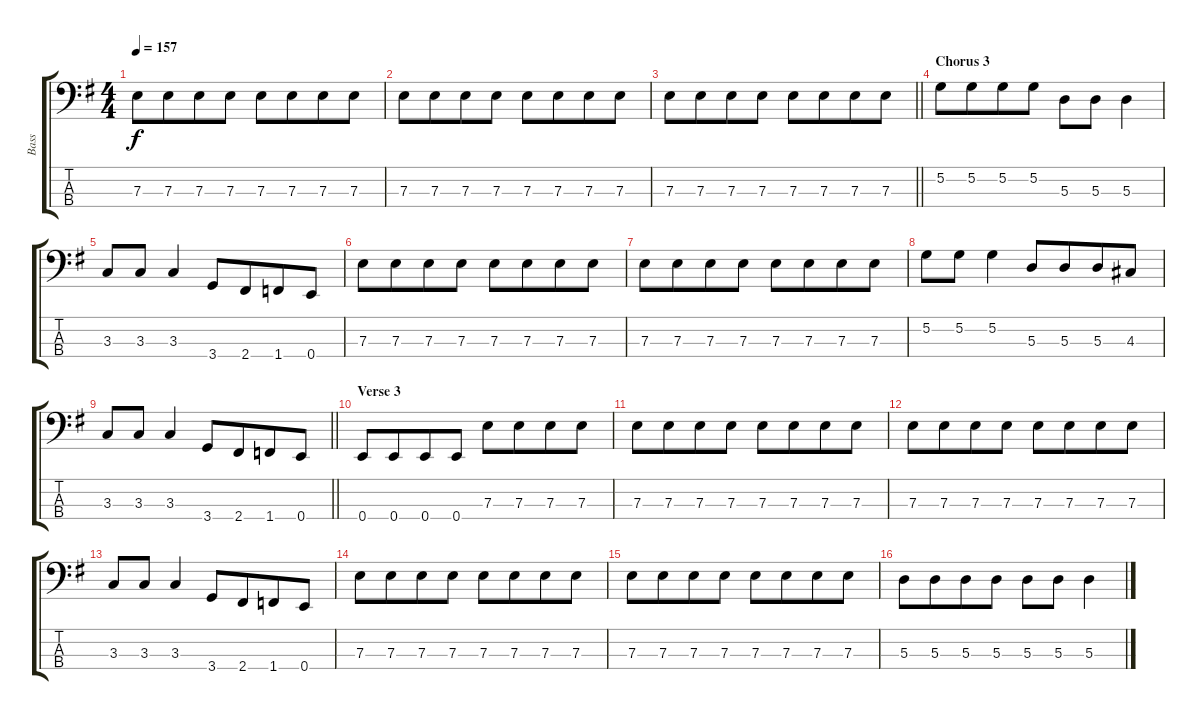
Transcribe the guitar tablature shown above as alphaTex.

\track ("Bass" "Bass") {instrument electricbassfinger}
\staff {score tabs}
\tuning (G2 D2 A1 E1) {hide}
\ts (4 4)
\tempo 157
\clef f4
\ks g
7.3.8{dy f} 7.3.8{beam merge} 7.3.8 7.3.8 7.3.8 7.3.8{beam merge} 7.3.8 7.3.8 |
7.3.8 7.3.8{beam merge} 7.3.8 7.3.8 7.3.8 7.3.8{beam merge} 7.3.8 7.3.8 |
\barLineRight lightlight
7.3.8 7.3.8{beam merge} 7.3.8 7.3.8 7.3.8 7.3.8{beam merge} 7.3.8 7.3.8 |
\section ("" "Chorus 3")
5.2.8 5.2.8{beam merge} 5.2.8 5.2.8 5.3.8 5.3.8 5.3.4 |
3.3.8 3.3.8 3.3.4 3.4.8 2.4.8{beam merge} 1.4.8 0.4.8 |
7.3.8 7.3.8{beam merge} 7.3.8 7.3.8 7.3.8 7.3.8{beam merge} 7.3.8 7.3.8 |
7.3.8 7.3.8{beam merge} 7.3.8 7.3.8 7.3.8 7.3.8{beam merge} 7.3.8 7.3.8 |
5.2.8 5.2.8 5.2.4 5.3.8 5.3.8{beam merge} 5.3.8 4.3.8 |
\barLineRight lightlight
3.3.8 3.3.8 3.3.4 3.4.8 2.4.8{beam merge} 1.4.8 0.4.8 |
\section ("" "Verse 3")
0.4.8 0.4.8{beam merge} 0.4.8 0.4.8 7.3.8 7.3.8{beam merge} 7.3.8 7.3.8 |
7.3.8 7.3.8{beam merge} 7.3.8 7.3.8 7.3.8 7.3.8{beam merge} 7.3.8 7.3.8 |
7.3.8 7.3.8{beam merge} 7.3.8 7.3.8 7.3.8 7.3.8{beam merge} 7.3.8 7.3.8 |
3.3.8 3.3.8 3.3.4 3.4.8 2.4.8{beam merge} 1.4.8 0.4.8 |
7.3.8 7.3.8{beam merge} 7.3.8 7.3.8 7.3.8 7.3.8{beam merge} 7.3.8 7.3.8 |
7.3.8 7.3.8{beam merge} 7.3.8 7.3.8 7.3.8 7.3.8{beam merge} 7.3.8 7.3.8 |
5.3.8 5.3.8{beam merge} 5.3.8 5.3.8 5.3.8 5.3.8 5.3.4
